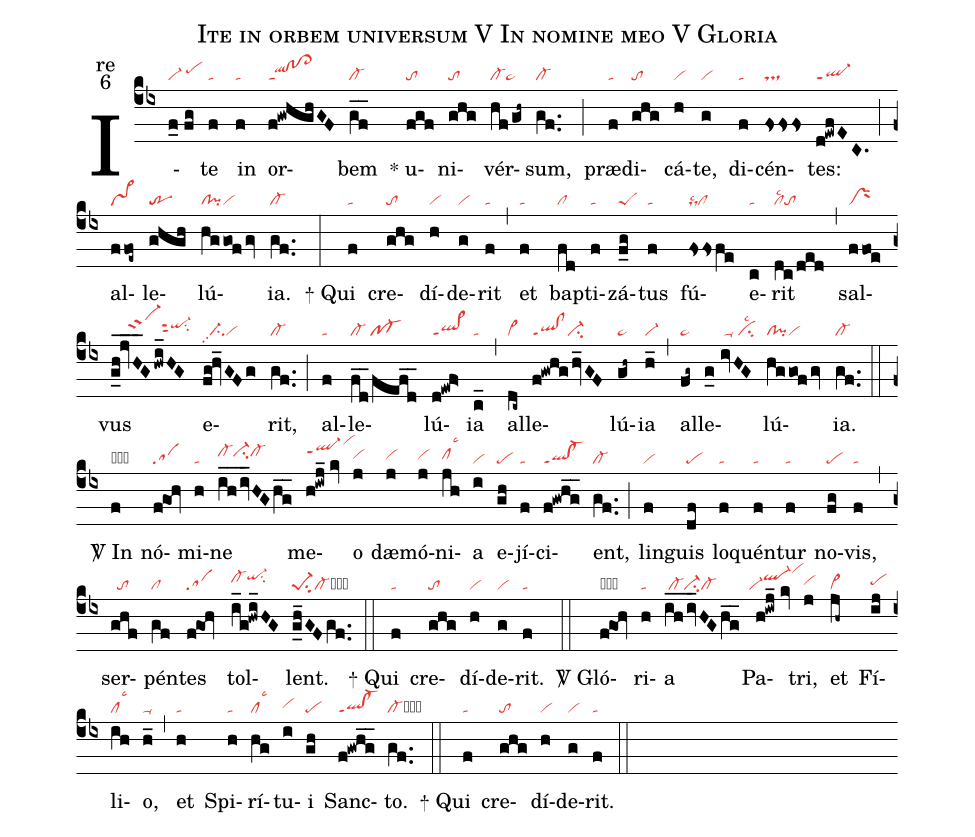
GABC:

name:Ite in orbem universum V In nomine meo V Gloria;
office-part:re;
mode:6;
nabc-lines:1;
%%
(cb4) I(f_0//fg|vi-/pehi)te(f|ta) in(f|ta) or(f!gwhghGF|ql!cl!cl>ppt1)bem(gf__|cl-) <sp>*</sp>
u(fgf|to)ni(ghg|to)vér(hf/gh~|cl-pe~)sum,(gf..|cl-) (;)
præ(f|ta)di(ghg|to)cá(h|vi)te,(g|vi) di(f|ta)cén(fsfsfs|ts)tes:(d!ewfEC.|ql-ppt1) (;)
al(f/foe~|vs>)le(ghgh|tr)lú(hg/gof/gv|cl!pivi)ia.(gf..|cl-) (:)

<sp>+</sp> Qui(f|ta) cre(ghg|to)dí(h|vi)de(g|vi)rit(f|ta) (,)
et(f|ta) bap(fd|cl)ti(f|ta)zá(f_g|peS)tus(f|ta) fú(fssfe|dslsc2cl)e(c|ta)rit(dc/ded|cllsc2to) (,)
sal(ffoe|prM)vus(g_h@jvH___G/hwi_HG|/////sc-hisut2qi-hisu2) e(fg!hv_GFg|//ci-pp2vi)rit,(gf..|cl-) (;)
al(f|ta)le(fd__/fefd__|cl-/pf-)lú(d!ewf>|ql>ppt1)ia(c_|ta) (,)
al(dc~|vi>)le(f!gwhghv_GF|ql!clppt1ci-)lú(gh~|pe~)ia(h_|vi-) (,)
al(fg~|pe~)le(g_0//ivHG|//////ta-/cilsc2)lú(hg/gofgv|cl!pivi)ia.(gf..|cl-) (::)

<sp>V/</sp> In(f|obta) nó(f@goh|sa)mi(h|ta)ne(ih__iv_HGhg__|cl-hici-hicl-hi) me(h!iwj_//kv|ql-hjppt1vihn)o(j|vihh)
dæ(j|vihh)mó(j|vihh)ni(jh|clhhlsc3)a(i|vi) e(gh|pe)jí(f|ta)ci(f!gwhg__|ql!cl-ppt1)ent,(gf..|cl-) (;)
lin(f|vi)guis(df|pe) lo(f|ta)quén(f|ta)tur(f|ta) no(fg|pe)vis,(f|ta) (,)
ser(ghf|//to)pén(gf|cl)tes(f@goh|sa) tol(i_g!hwi_HG|cl-hiqi-hjsu2)lent.(g_h_GFgf..|pe-1su2cl-cb) (::)

<sp>+</sp> Qui(f|ta) cre(ghg|to)dí(h|vi)de(g|vi)rit.(f|ta) (::)

<sp>V/</sp> Gló(f@goh|obsa)ri(h|ta)a(ih__/iv_HGhg__|/cl-ci-cl-) Pa(h!iwj_//kv|``vi-ql-hjvihm)tri,(j|vihh) et(jh~|vi>) Fí(ij|pehh)li(ih|cllsc3)o,(h_|ta-) (,) et(h|ta) Spi(h|ta)rí(hg|cllsc3)tu(i|vihh)i(gh|pe) Sanc(f!gwhg__|ql!cl-ppt1)to.(gf..|cl-cb) (::)

<sp>+</sp> Qui(f|ta) cre(ghg|to)dí(h|vi)de(g|vi)rit.(f|ta) (::)
